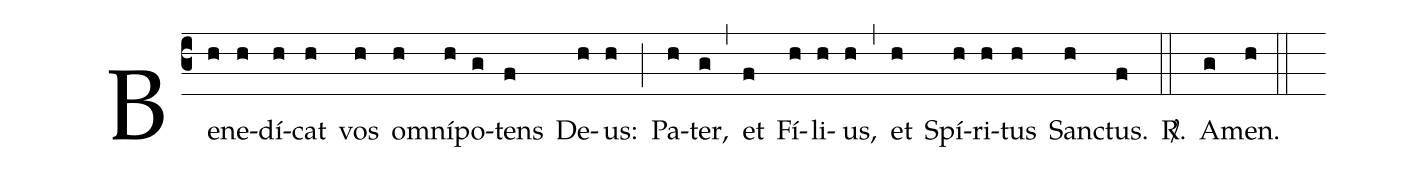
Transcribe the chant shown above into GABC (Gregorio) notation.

%%
(c3) Be(h)ne(h)dí(h)cat(h) vos(h) o(h)mní(h)po(g)tens(f) De(h)us:(h) (;) Pa(h)ter,(g) (,) et(f) Fí(h)li(h)us,(h) (,) et(h) Spí(h)ri(h)tus(h) San(h)ctus.(f) <sp>R/</sp>.(::) A(g)men.(h) (::)
